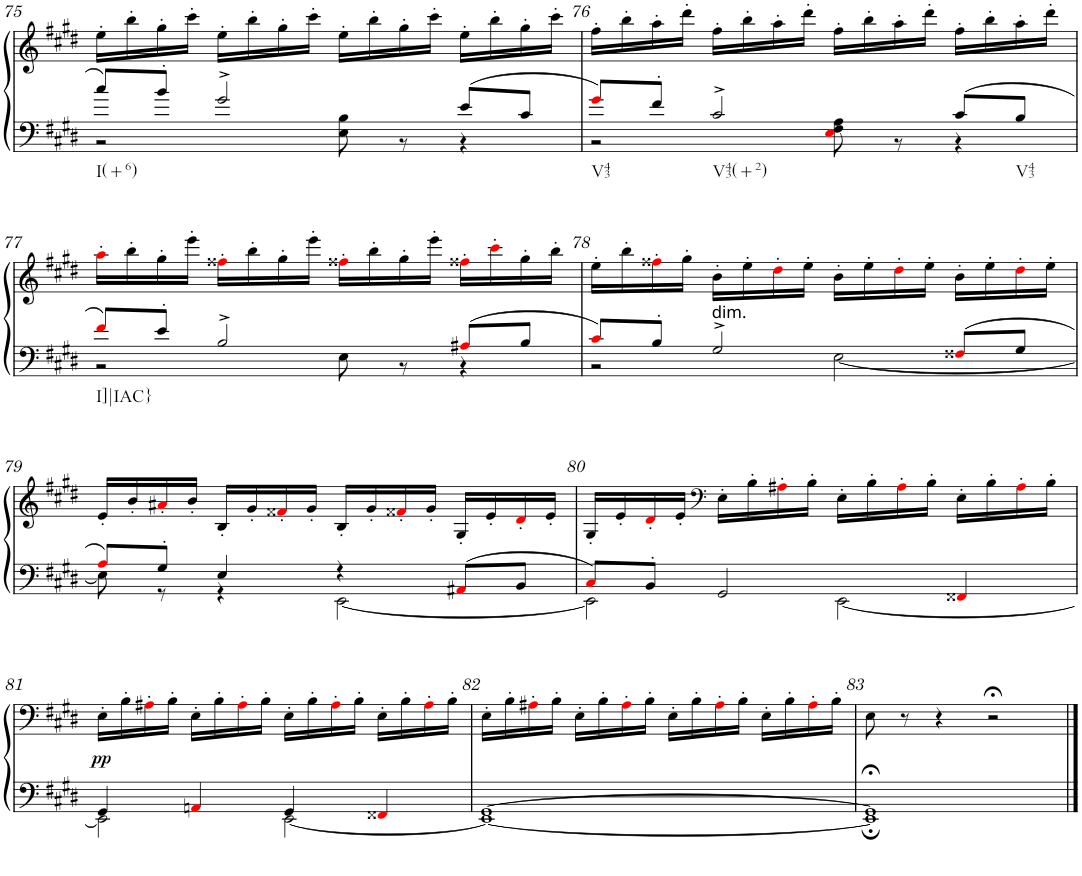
**kern	**kern	**dynam
*part1	*part1	*part1
*staff2	*staff1	*staff1/2
*I"Klavier	*	*
*I'Klav.	*	*
!!LO:PB:g=z
*clefF4	*clefF4	*
*k[f#c#g#d#]	*k[f#c#g#d#]	*
*E:	*E:	*
*M4/4	*M4/4	*
*met(c)	*met(c)	*
=75	=75	=75
*^	*	*
!LO:TX:b:t=I(+6)	!	!	!
8cc#/L	2r	16ee'\LL	.
.	.	16bb'\	.
8b'/J	.	16gg#'\	.
.	.	16ccc#'\JJ	.
2g#^/	.	16ee'\LL	.
.	.	16bb'\	.
.	.	16gg#'\	.
.	.	16ccc#'\JJ	.
.	8E\ 8B\	16ee'\LL	.
.	.	16bb'\	.
.	8r	16gg#'\	.
.	.	16ccc#'\JJ	.
8e/L	4r	16ee'\LL	.
.	.	16bb'\	.
8c#/J	.	16gg#'\	.
.	.	16ccc#'\JJ	.
=76	=76	=76	=76
!LO:TX:b:t=V43	!	!	!
8g#i/L	2r	16ff#'\LL	.
.	.	16bb'\	.
8f#'/J	.	16aa'\	.
.	.	16ddd#'\JJ	.
!LO:TX:b:t=V43(+2)	!	!	!
2c#^/	.	16ff#'\LL	.
.	.	16bb'\	.
.	.	16aa'\	.
.	.	16ddd#'\JJ	.
.	8Ei\ 8F#\ 8A\	16ff#'\LL	.
.	.	16bb'\	.
.	8r	16aa'\	.
.	.	16ddd#'\JJ	.
8c#/L	4r	16ff#'\LL	.
.	.	16bb'\	.
!LO:TX:b:t=V43	!	!	!
8B/J	.	16aa'\	.
.	.	16ddd#'\JJ	.
!!LO:LB:g=z
=77	=77	=77	=77
!LO:TX:b:t=I]|IAC}	!	!	!
8f#i/L	2r	16aa'i\LL	.
.	.	16bb'\	.
8e'/J	.	16gg#'\	.
.	.	16eee'\JJ	.
2B^/	.	16ff##X'i\LL	.
.	.	16bb'\	.
.	.	16gg#'\	.
.	.	16eee'\JJ	.
.	8E\	16ff##X'i\LL	.
.	.	16bb'\	.
.	8r	16gg#'\	.
.	.	16eee'\JJ	.
8A#Xi/L	4r	16ff##X'i\LL	.
.	.	16ccc#'i\	.
8B/J	.	16gg#'\	.
.	.	16bb'\JJ	.
=78	=78	=78	=78
8c#i/L	2r	16ee'\LL	.
.	.	16bb'\	.
8B'/J	.	16ff##X'i\	.
.	.	16gg#'\JJ	.
!LO:TX:a:t=dim.	!	!	!
2G#^/	.	16b'\LL	.
.	.	16ee'\	.
.	.	16dd#'i\	.
.	.	16ee'\JJ	.
.	[2E\	16b'\LL	.
.	.	16ee'\	.
.	.	16dd#'i\	.
.	.	16ee'\JJ	.
8F##Xi/L	.	16b'\LL	.
.	.	16ee'\	.
8G#/J	.	16dd#'i\	.
.	.	16ee'\JJ	.
!!LO:LB:g=z
=79	=79	=79	=79
8Ai/L	8E\]	16e'/LL	.
.	.	16b'/	.
8G#'/J	8r	16a#X'i/	.
.	.	16b'/JJ	.
4E/	4r	16B'/LL	.
.	.	16g#'/	.
.	.	16f##X'i/	.
.	.	16g#'/JJ	.
4r	[2EE\	16B'/LL	.
.	.	16g#'/	.
.	.	16f##X'i/	.
.	.	16g#'/JJ	.
8AA#Xi/L	.	16G#'/LL	.
.	.	16e'/	.
8BB/J	.	16d#'i/	.
.	.	16e'/JJ	.
=80	=80	=80	=80
8C#i/L	2EE\]	16G#'/LL	.
.	.	16e'/	.
8BB'/J	.	16d#'i/	.
.	.	16e'/JJ	.
*	*	*clefF4	*
2GG#/	.	16E'\LL	.
.	.	16B'\	.
.	.	16A#X'i\	.
.	.	16B'\JJ	.
.	[2EE\	16E'\LL	.
.	.	16B'\	.
.	.	16A#'i\	.
.	.	16B'\JJ	.
4FF##Xi/	.	16E'\LL	.
.	.	16B'\	.
.	.	16A#'i\	.
.	.	16B'\JJ	.
!!LO:LB:g=z
=81	=81	=81	=81
!	!	!	!LO:DY:b
4GG#/	2EE\]	16E'\LL	pp
.	.	16B'\	.
.	.	16A#X'i\	.
.	.	16B'\JJ	.
4AAni/	.	16E'\LL	.
.	.	16B'\	.
.	.	16A#'i\	.
.	.	16B'\JJ	.
4GG#/	[2EE\	16E'\LL	.
.	.	16B'\	.
.	.	16A#'i\	.
.	.	16B'\JJ	.
4FF##Xi/	.	16E'\LL	.
.	.	16B'\	.
.	.	16A#'i\	.
.	.	16B'\JJ	.
=82	=82	=82	=82
[1GG#	1EE_	16E'\LL	.
.	.	16B'\	.
.	.	16A#X'i\	.
.	.	16B'\JJ	.
.	.	16E'\LL	.
.	.	16B'\	.
.	.	16A#'i\	.
.	.	16B'\JJ	.
.	.	16E'\LL	.
.	.	16B'\	.
.	.	16A#'i\	.
.	.	16B'\JJ	.
.	.	16E'\LL	.
.	.	16B'\	.
.	.	16A#'i\	.
.	.	16B'\JJ	.
=83	=83	=83	=83
1GG#;<]	1EE;]	8E\	.
.	.	8r	.
.	.	4r	.
.	.	2r;<	.
*v	*v	*	*
==	==	==
*-	*-	*-
